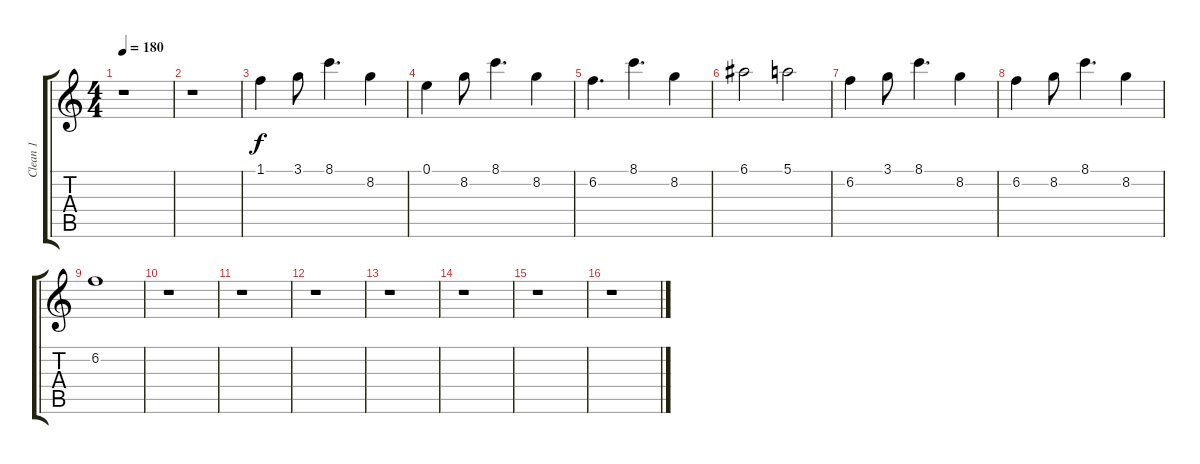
\track ("Clean 1" "Clean 1") {instrument electricguitarclean}
\staff {score tabs}
\tuning (E4 B3 G3 D3 A2 E2) {hide}
\ts (4 4)
\tempo 180
\clef g2
\ks c
r.1{dy f} |
r.1 |
1.1.4 3.1.8 8.1.4{d} 8.2.4 |
0.1.4 8.2.8 8.1.4{d} 8.2.4 |
6.2.4{d} 8.1.4{d} 8.2.4 |
6.1.2 5.1.2 |
6.2.4 3.1.8 8.1.4{d} 8.2.4 |
6.2.4 8.2.8 8.1.4{d} 8.2.4 |
6.2.1 |
r.1 |
r.1 |
r.1 |
r.1 |
r.1 |
r.1 |
r.1
